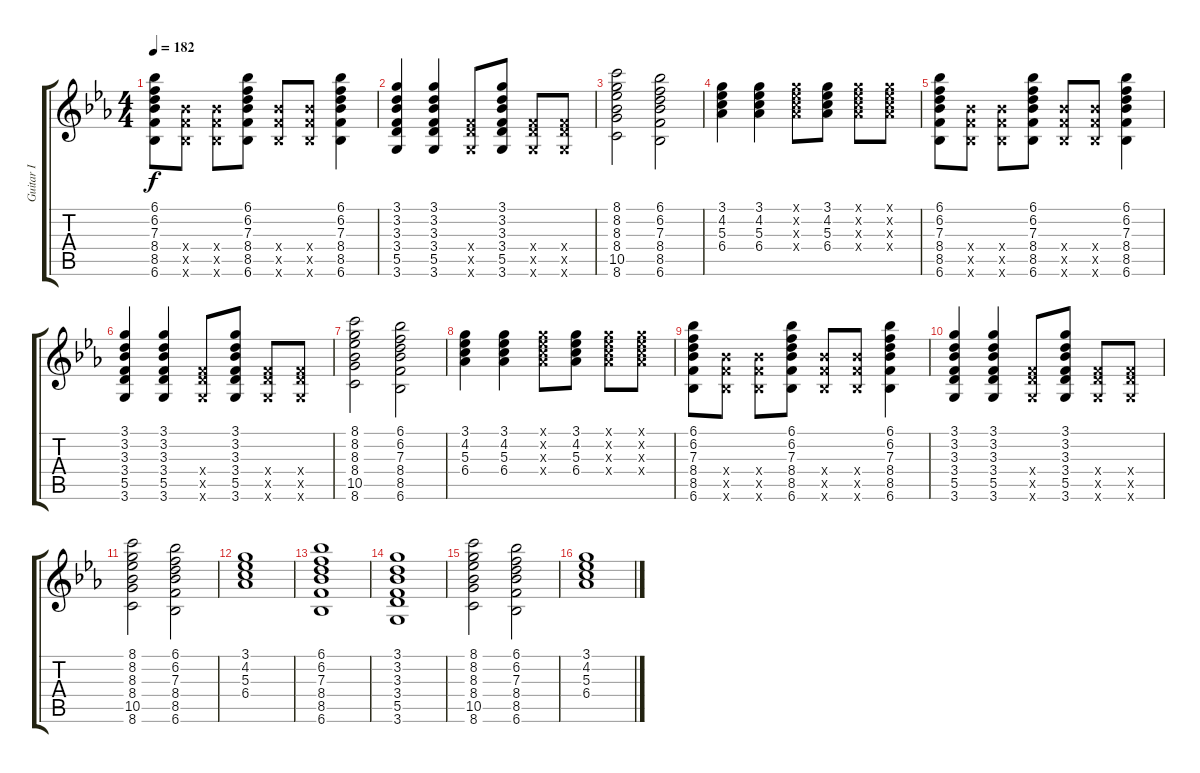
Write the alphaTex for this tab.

\track ("Guitar I" "Guitar I") {instrument distortionguitar}
\staff {score tabs}
\tuning (E4 B3 G3 D3 A2 E2) {hide}
\ts (4 4)
\tempo 182
\clef g2
\ks eb
(6.1 6.2 7.3 8.4 8.5 6.6).8{dy f} (8.4{x} 8.5{x} 6.6{x}).8 (8.4{x} 8.5{x} 6.6{x}).8 (6.1 6.2 7.3 8.4 8.5 6.6).8 (8.4{x} 8.5{x} 6.6{x}).8 (8.4{x} 8.5{x} 6.6{x}).8 (6.1 6.2 7.3 8.4 8.5 6.6).4 |
(3.1 3.2 3.3 3.4 5.5 3.6).4 (3.1 3.2 3.3 3.4 5.5 3.6).4 (3.4{x} 5.5{x} 3.6{x}).8 (3.1 3.2 3.3 3.4 5.5 3.6).8 (3.4{x} 5.5{x} 3.6{x}).8 (3.4{x} 5.5{x} 3.6{x}).8 |
(8.1 8.2 8.3 8.4 10.5 8.6).2 (6.1 6.2 7.3 8.4 8.5 6.6).2 |
(3.1 4.2 5.3 6.4).4 (3.1 4.2 5.3 6.4).4 (3.1{x} 4.2{x} 5.3{x} 6.4{x}).8 (3.1 4.2 5.3 6.4).8 (3.1{x} 4.2{x} 5.3{x} 6.4{x}).8 (3.1{x} 4.2{x} 5.3{x} 6.4{x}).8 |
(6.1 6.2 7.3 8.4 8.5 6.6).8 (8.4{x} 8.5{x} 6.6{x}).8 (8.4{x} 8.5{x} 6.6{x}).8 (6.1 6.2 7.3 8.4 8.5 6.6).8 (8.4{x} 8.5{x} 6.6{x}).8 (8.4{x} 8.5{x} 6.6{x}).8 (6.1 6.2 7.3 8.4 8.5 6.6).4 |
(3.1 3.2 3.3 3.4 5.5 3.6).4 (3.1 3.2 3.3 3.4 5.5 3.6).4 (3.4{x} 5.5{x} 3.6{x}).8 (3.1 3.2 3.3 3.4 5.5 3.6).8 (3.4{x} 5.5{x} 3.6{x}).8 (3.4{x} 5.5{x} 3.6{x}).8 |
(8.1 8.2 8.3 8.4 10.5 8.6).2 (6.1 6.2 7.3 8.4 8.5 6.6).2 |
(3.1 4.2 5.3 6.4).4 (3.1 4.2 5.3 6.4).4 (3.1{x} 4.2{x} 5.3{x} 6.4{x}).8 (3.1 4.2 5.3 6.4).8 (3.1{x} 4.2{x} 5.3{x} 6.4{x}).8 (3.1{x} 4.2{x} 5.3{x} 6.4{x}).8 |
(6.1 6.2 7.3 8.4 8.5 6.6).8 (8.4{x} 8.5{x} 6.6{x}).8 (8.4{x} 8.5{x} 6.6{x}).8 (6.1 6.2 7.3 8.4 8.5 6.6).8 (8.4{x} 8.5{x} 6.6{x}).8 (8.4{x} 8.5{x} 6.6{x}).8 (6.1 6.2 7.3 8.4 8.5 6.6).4 |
(3.1 3.2 3.3 3.4 5.5 3.6).4 (3.1 3.2 3.3 3.4 5.5 3.6).4 (3.4{x} 5.5{x} 3.6{x}).8 (3.1 3.2 3.3 3.4 5.5 3.6).8 (3.4{x} 5.5{x} 3.6{x}).8 (3.4{x} 5.5{x} 3.6{x}).8 |
(8.1 8.2 8.3 8.4 10.5 8.6).2 (6.1 6.2 7.3 8.4 8.5 6.6).2 |
(3.1 4.2 5.3 6.4).1 |
(6.1 6.2 7.3 8.4 8.5 6.6).1 |
(3.1 3.2 3.3 3.4 5.5 3.6).1 |
(8.1 8.2 8.3 8.4 10.5 8.6).2 (6.1 6.2 7.3 8.4 8.5 6.6).2 |
(3.1 4.2 5.3 6.4).1
